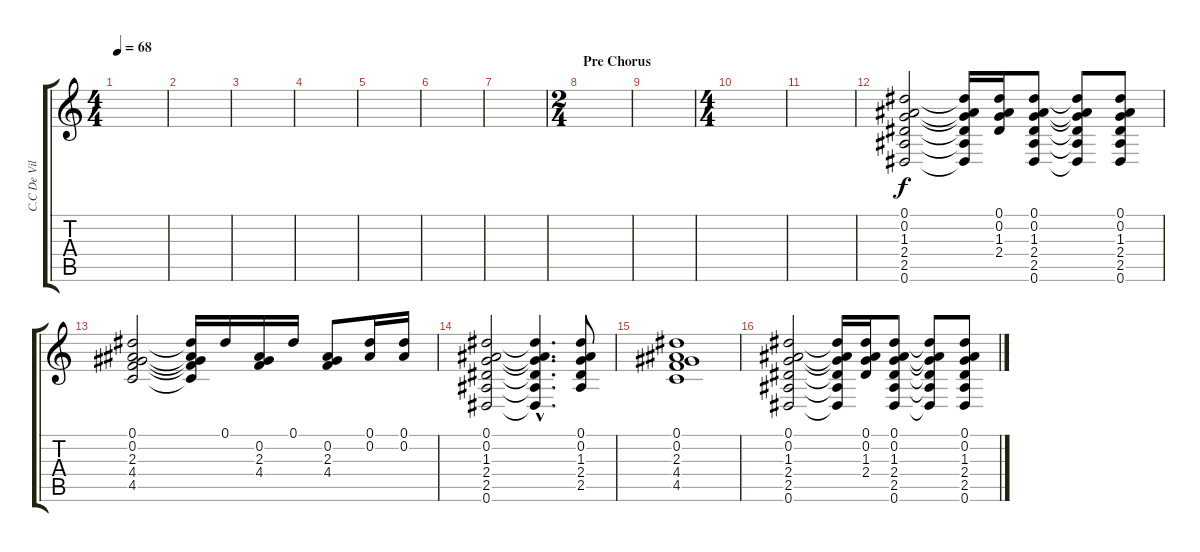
\track ("C.C De Ville - Lead Guitar" "C.C De Vil") {instrument distortionguitar}
\staff {score tabs}
\tuning (Eb4 Bb3 Gb3 Db3 Ab2 Eb2) {hide}
\ts (4 4)
\tempo 68
\clef g2
\ks c
|
|
|
|
|
|
|
\ts (2 4)
\section ("" "Pre Chorus")
|
|
\ts (4 4)
|
|
(0.1 0.2 1.3 2.4 2.5 0.6).2{volume 11 instrument overdrivenguitar} (0.1{t} 0.2{t} 1.3{t} 2.4{t} 2.5{t} 0.6{t}).16 (0.1 0.2 1.3 2.4).16 (0.1 0.2 1.3 2.4 2.5 0.6).8 (0.1{t} 0.2{t} 1.3{t} 2.4{t} 2.5{t} 0.6{t}).8 (0.1 0.2 1.3 2.4 2.5 0.6).8 |
(0.1 0.2 2.3 4.4 4.5).2 (0.1{t} 0.2{t} 2.3{t} 4.4{t} 4.5{t}).16 0.1.16 (0.2 2.3 4.4).16 0.1.16 (0.2 2.3 4.4).8 (0.1 0.2).16 (0.1 0.2).16 |
(0.1 0.2 1.3 2.4 2.5 0.6).2 (0.1{hac t} 0.2{hac t} 1.3{hac t} 2.4{hac t} 2.5{hac t} 0.6{hac t}).4{d} (0.1 0.2 1.3 2.4 2.5).8 |
(0.1 0.2 2.3 4.4 4.5).1 |
(0.1 0.2 1.3 2.4 2.5 0.6).2{volume 11 instrument overdrivenguitar} (0.1{t} 0.2{t} 1.3{t} 2.4{t} 2.5{t} 0.6{t}).16 (0.1 0.2 1.3 2.4).16 (0.1 0.2 1.3 2.4 2.5 0.6).8 (0.1{t} 0.2{t} 1.3{t} 2.4{t} 2.5{t} 0.6{t}).8 (0.1 0.2 1.3 2.4 2.5 0.6).8
